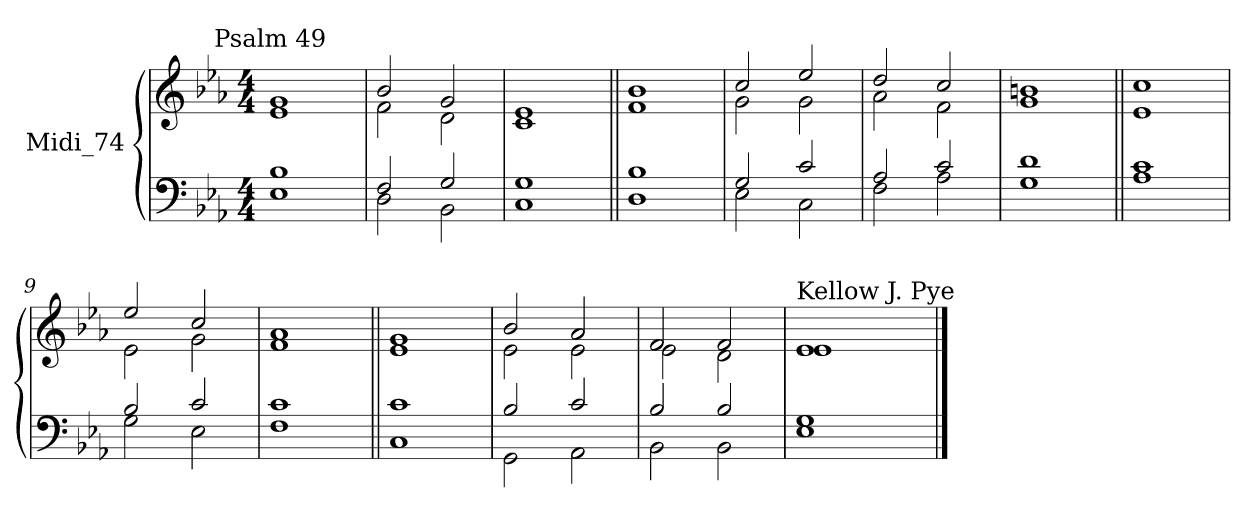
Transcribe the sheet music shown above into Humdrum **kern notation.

**kern	**kern
*part2	*part1
*staff2	*staff1
*I"Midi_74	*I"Midi_74
*clefF4	*clefG2
*k[b-e-a-]	*k[b-e-a-]
*E-:	*E-:
*M4/4	*M4/4
=1	=1
*^	*^
!	!	!LO:TX:a:cj:t=Psalm 49	!
1B-/	1E-\	1g/	1e-\
=2	=2	=2	=2
2F/	2D\	2b-/	2f\
2G/	2BB-\	2g/	2d\
=3	=3	=3	=3
1G/	1C\	1e-/	1c\
=4||	=4||	=4||	=4||
1B-/	1D\	1b-/	1f\
=5	=5	=5	=5
2G/	2E-\	2cc/	2g\
2c/	2C\	2ee-/	2g\
=6	=6	=6	=6
2A-/	2F\	2dd/	2a-\
2c/	2A-\	2cc/	2f\
=7	=7	=7	=7
1d/	1G\	1bn/	1g\
=8||	=8||	=8||	=8||
1c/	1A-\	1cc/	1e-\
=9	=9	=9	=9
2B-/	2G\	2ee-/	2e-\
2c/	2E-\	2cc/	2g\
=10	=10	=10	=10
1c/	1F\	1a-/	1f\
=11||	=11||	=11||	=11||
1c/	1C\	1g/	1e-\
=12	=12	=12	=12
2B-/	2GG\	2b-/	2e-\
2c/	2AA-\	2a-/	2e-\
=13	=13	=13	=13
2B-/	2BB-\	2f/	2e-\
2B-/	2BB-\	2f/	2d\
=14	=14	=14	=14
!	!	!LO:TX:a:t=Kellow J. Pye	!
1G/	1E-\	1e-/	1e-\
*v	*v	*	*
*	*v	*v
==	==
*-	*-
